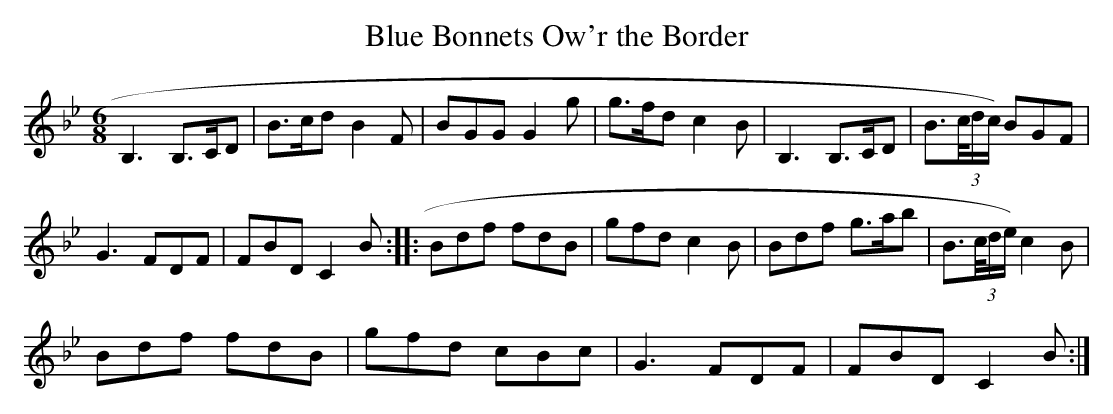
X:1
T:Blue Bonnets Ow'r the Border
M:6/8
L:1/8
K:Bb_
B,3 B,>CD | B>cd B2F | BGG G2g | g>fd c2B | B,3 B,>CD | B>(3c/d/c/) BGF |
G3 FDF | FBD C2B :: Bdf fdB | gfd c2B | Bdf g>ab | B>(3c/d/e/) c2B |
Bdf fdB | gfd cBc | G3 FDF |FBD C2B :|
